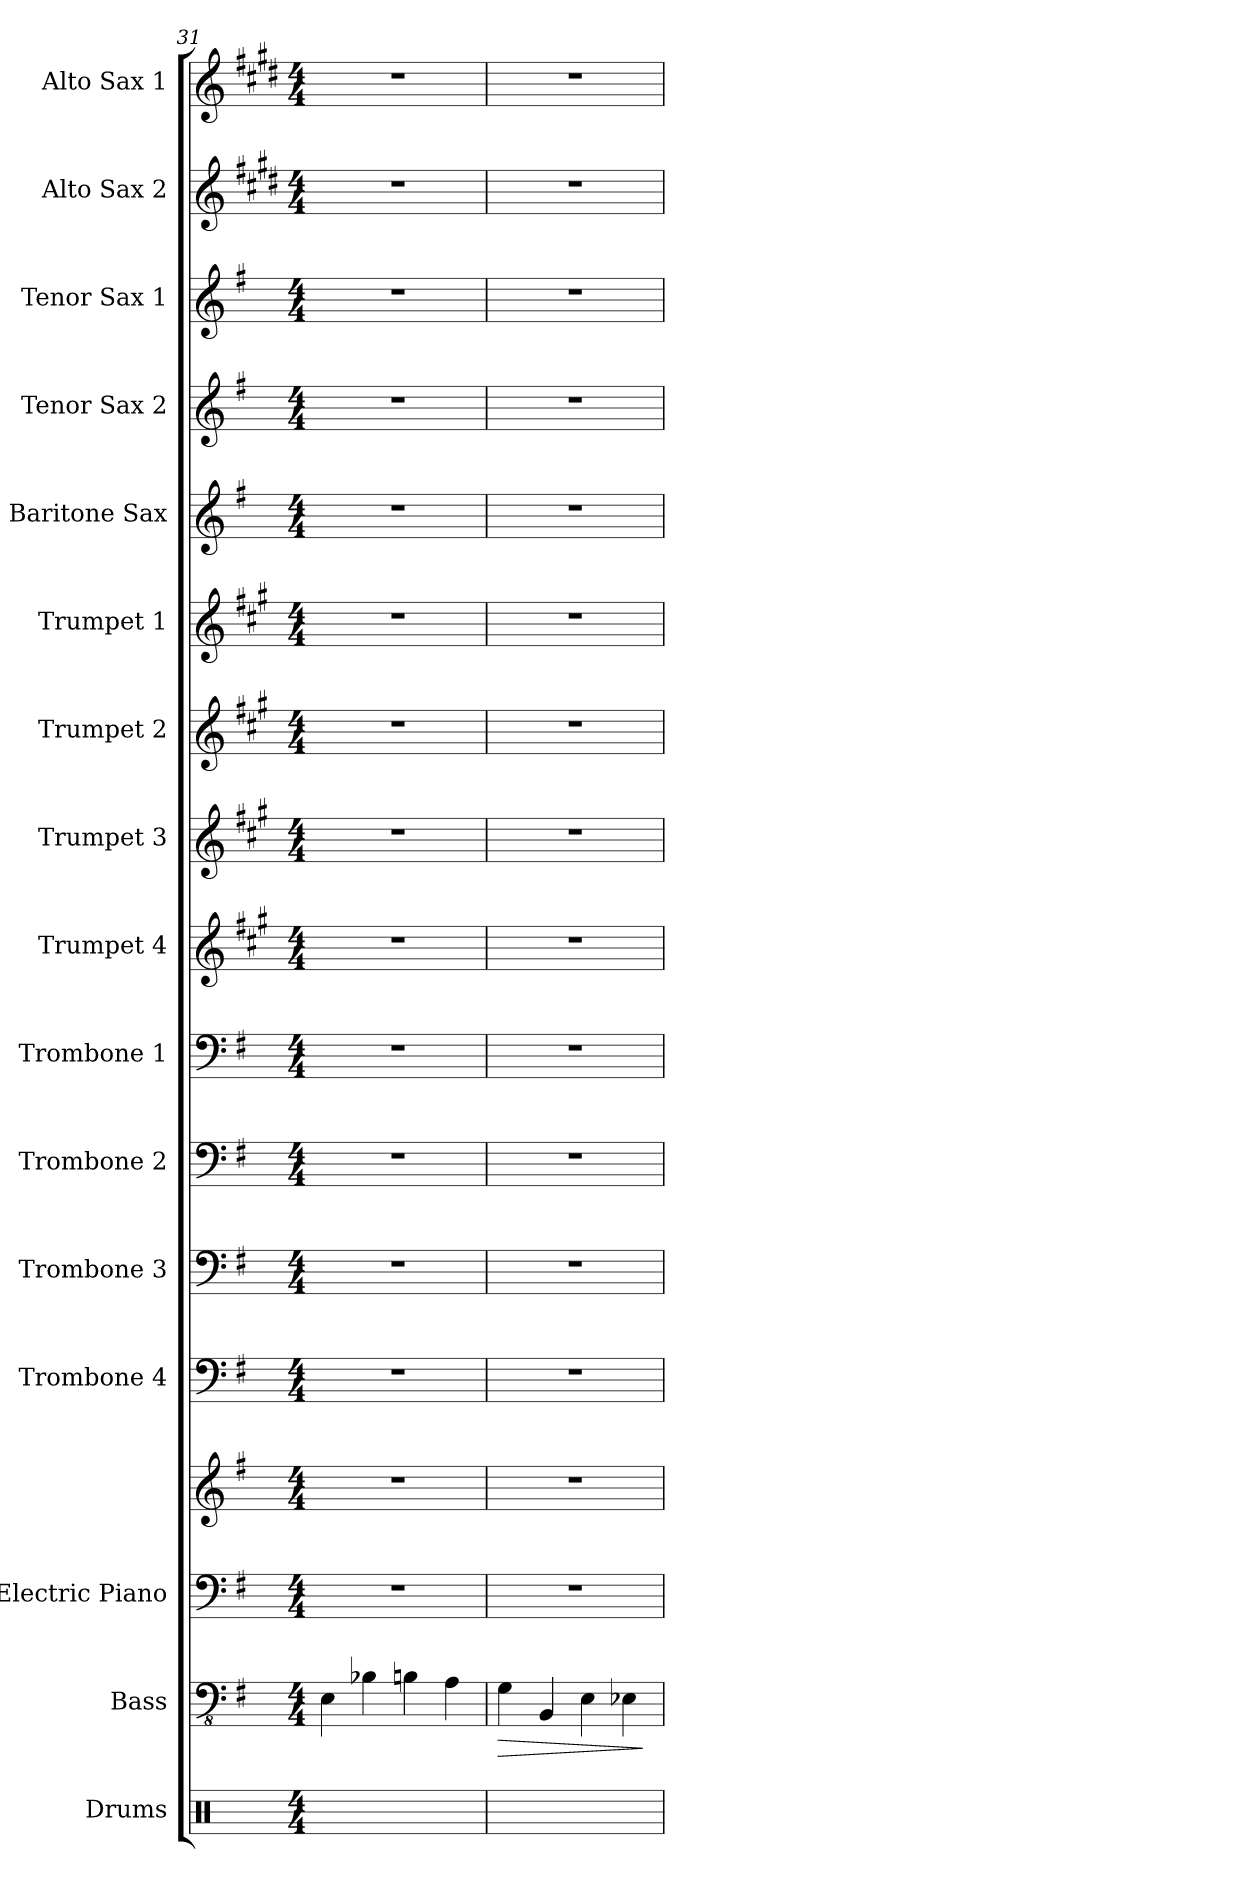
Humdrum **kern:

**kern	**kern	**dynam	**kern	**kern	**kern	**kern	**kern	**kern	**kern	**kern	**kern	**kern	**kern	**kern	**kern	**kern	**kern
*part16	*part15	*part15	*part14	*part14	*part13	*part12	*part11	*part10	*part9	*part8	*part7	*part6	*part5	*part4	*part3	*part2	*part1
*staff17	*staff16	*staff16	*staff15	*staff14	*staff13	*staff12	*staff11	*staff10	*staff9	*staff8	*staff7	*staff6	*staff5	*staff4	*staff3	*staff2	*staff1
*I"Drums	*I"Bass	*	*I"Electric Piano	*	*I"Trombone 4	*I"Trombone 3	*I"Trombone 2	*I"Trombone 1	*I"Trumpet 4	*I"Trumpet 3	*I"Trumpet 2	*I"Trumpet 1	*I"Baritone Sax	*I"Tenor Sax 2	*I"Tenor Sax 1	*I"Alto Sax 2	*I"Alto Sax 1
*I'Drums	*I'Bass	*	*I'E. Piano	*	*I'Tbn. 4	*I'Tbn. 3	*I'Tbn. 2	*I'Tbn. 1	*I'Tpt. 4	*I'Tpt. 3	*I'Tpt. 2	*I'Tpt. 1	*I'Bari	*I'Tenor 2	*I'Tenor 1	*I'Alto 2	*I'Alto 1
*clefX	*clefFv4	*	*clefF4	*clefG2	*clefF4	*clefF4	*clefF4	*clefF4	*clefG2	*clefG2	*clefG2	*clefG2	*clefG2	*clefG2	*clefG2	*clefG2	*clefG2
*	*	*	*	*	*	*	*	*	*ITrd1c2	*ITrd1c2	*ITrd1c2	*ITrd1c2	*ITrd12c21	*ITrd8c14	*ITrd8c14	*ITrd5c9	*ITrd5c9
*k[]	*k[f#]	*	*k[f#]	*k[f#]	*k[f#]	*k[f#]	*k[f#]	*k[f#]	*k[f#]	*k[f#]	*k[f#]	*k[f#]	*k[f#]	*k[f#]	*k[f#]	*k[f#]	*k[f#]
*M4/4	*M4/4	*	*M4/4	*M4/4	*M4/4	*M4/4	*M4/4	*M4/4	*M4/4	*M4/4	*M4/4	*M4/4	*M4/4	*M4/4	*M4/4	*M4/4	*M4/4
=31	=31	=31	=31	=31	=31	=31	=31	=31	=31	=31	=31	=31	=31	=31	=31	=31	=31
4R	4EE\	.	1r	1r	1r	1r	1r	1r	1r	1r	1r	1r	1r	1r	1r	1r	1r
4R	4BB-X\	.	.	.	.	.	.	.	.	.	.	.	.	.	.	.	.
4R	4BBn\	.	.	.	.	.	.	.	.	.	.	.	.	.	.	.	.
4R	4AA\	.	.	.	.	.	.	.	.	.	.	.	.	.	.	.	.
=32	=32	=32	=32	=32	=32	=32	=32	=32	=32	=32	=32	=32	=32	=32	=32	=32	=32
!	!	!LO:HP:b	!	!	!	!	!	!	!	!	!	!	!	!	!	!	!
4R	4GG\	>	1r	1r	1r	1r	1r	1r	1r	1r	1r	1r	1r	1r	1r	1r	1r
4R	4BBB/	.	.	.	.	.	.	.	.	.	.	.	.	.	.	.	.
4R	4EE\	.	.	.	.	.	.	.	.	.	.	.	.	.	.	.	.
4R	4EE-X\	.	.	.	.	.	.	.	.	.	.	.	.	.	.	.	.
.	.	]	.	.	.	.	.	.	.	.	.	.	.	.	.	.	.
=	=	=	=	=	=	=	=	=	=	=	=	=	=	=	=	=	=
*-	*-	*-	*-	*-	*-	*-	*-	*-	*-	*-	*-	*-	*-	*-	*-	*-	*-
